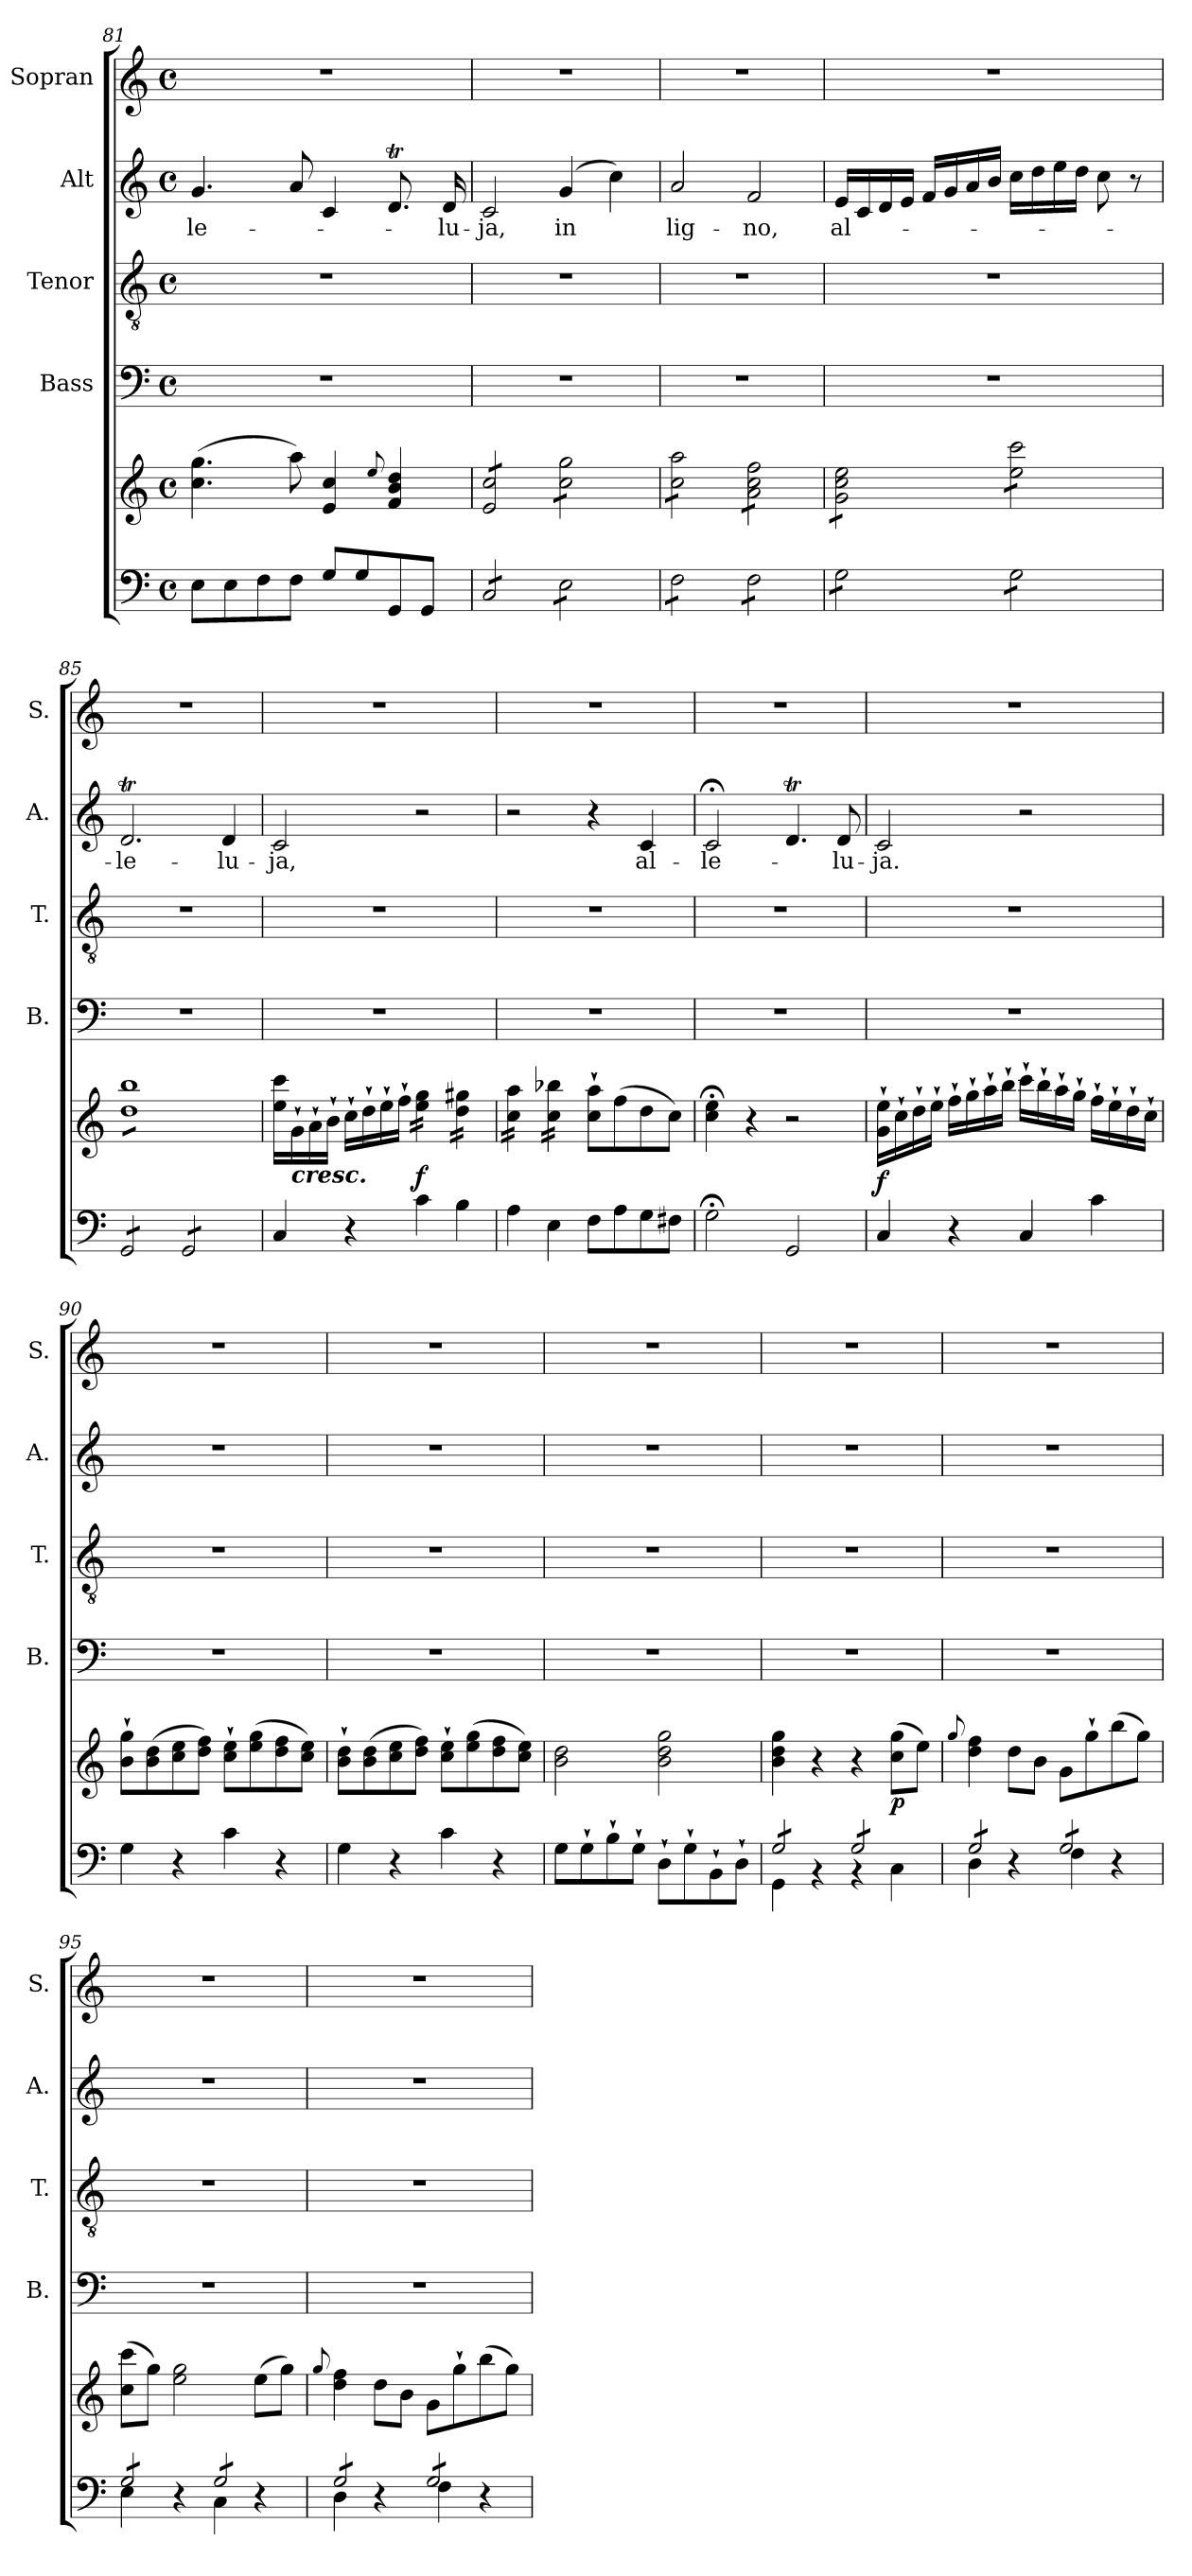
**kern	**kern	**dynam	**kern	**kern	**kern	**text	**kern
*part5	*part5	*part5	*part4	*part3	*part2	*part2	*part1
*staff6	*staff5	*staff5/6	*staff4	*staff3	*staff2	*staff2	*staff1
*	*	*	*I"Bass	*I"Tenor	*I"Alt	*	*I"Sopran
*	*	*	*I'B.	*I'T.	*I'A.	*	*I'S.
*clefF4	*clefG2	*	*clefF4	*clefGv2	*clefG2	*	*clefG2
*k[]	*k[]	*	*k[]	*k[]	*k[]	*	*k[]
*C:	*C:	*	*C:	*C:	*C:	*	*C:
*M4/4	*M4/4	*	*M4/4	*M4/4	*M4/4	*	*M4/4
*met(c)	*met(c)	*	*met(c)	*met(c)	*met(c)	*	*met(c)
=81	=81	=81	=81	=81	=81	=81	=81
!	!	!	!	!	!	!LO:LY:b	!
8E\L	(>4.cc\ 4.gg\	.	1r	1r	4.g/	-le-	1r
8E\	.	.	.	.	.	.	.
8F\	.	.	.	.	.	.	.
8F\J	8aa\)	.	.	.	8a/	.	.
8G/L	4e/ 4cc/	.	.	.	4c/	.	.
8G/	.	.	.	.	.	.	.
.	8qqee/	.	.	.	.	.	.
8GG/	4f/ 4b/ 4dd/	.	.	.	8.dT/	.	.
8GG/J	.	.	.	.	.	.	.
!	!	!	!	!	!	!LO:LY:b	!
.	.	.	.	.	16d/	-lu-	.
=82	=82	=82	=82	=82	=82	=82	=82
!	!	!	!	!	!	!LO:LY:b	!
*tremolo	*	*	*	*	*	*	*
*	*tremolo	*	*	*	*	*	*
8C/L	8e/ 8cc/L	.	1r	1r	2c/	-ja,	1r
8C/	8e/ 8cc/	.	.	.	.	.	.
8C/	8e/ 8cc/	.	.	.	.	.	.
8C/J	8e/ 8cc/J	.	.	.	.	.	.
!	!	!	!	!	!	!LO:LY:b	!
8E\L	8cc\ 8gg\L	.	.	.	(4g/	in	.
8E\	8cc\ 8gg\	.	.	.	.	.	.
8E\	8cc\ 8gg\	.	.	.	4cc\)	.	.
8E\J	8cc\ 8gg\J	.	.	.	.	.	.
=83	=83	=83	=83	=83	=83	=83	=83
!	!	!	!	!	!	!LO:LY:b	!
8F\L	8cc\ 8aa\L	.	1r	1r	2a/	lig-	1r
8F\	8cc\ 8aa\	.	.	.	.	.	.
8F\	8cc\ 8aa\	.	.	.	.	.	.
8F\J	8cc\ 8aa\J	.	.	.	.	.	.
!	!	!	!	!	!	!LO:LY:b	!
8F\L	8a\ 8cc\ 8ff\L	.	.	.	2f/	-no,	.
8F\	8a\ 8cc\ 8ff\	.	.	.	.	.	.
8F\	8a\ 8cc\ 8ff\	.	.	.	.	.	.
8F\J	8a\ 8cc\ 8ff\J	.	.	.	.	.	.
!!LO:PB:g=z
=84	=84	=84	=84	=84	=84	=84	=84
!	!	!	!	!	!	!LO:LY:b	!
8G\L	8g\ 8cc\ 8ee\L	.	1r	1r	16e/LL	al-	1r
.	.	.	.	.	16c/	.	.
8G\	8g\ 8cc\ 8ee\	.	.	.	16d/	.	.
.	.	.	.	.	16e/JJ	.	.
8G\	8g\ 8cc\ 8ee\	.	.	.	16f/LL	.	.
.	.	.	.	.	16g/	.	.
8G\J	8g\ 8cc\ 8ee\J	.	.	.	16a/	.	.
.	.	.	.	.	16b/JJ	.	.
8G\L	8ee\ 8ccc\L	.	.	.	16cc\LL	.	.
.	.	.	.	.	16dd\	.	.
8G\	8ee\ 8ccc\	.	.	.	16ee\	.	.
.	.	.	.	.	16dd\JJ	.	.
8G\	8ee\ 8ccc\	.	.	.	8cc\	.	.
8G\J	8ee\ 8ccc\J	.	.	.	8r	.	.
=85	=85	=85	=85	=85	=85	=85	=85
!	!	!	!	!	!	!LO:LY:b	!
8GG/L	8dd 8bbL	.	1r	1r	2.dT/	-le-	1r
8GG/	8dd 8bb	.	.	.	.	.	.
8GG/	8dd 8bb	.	.	.	.	.	.
8GG/J	8dd 8bb	.	.	.	.	.	.
8GG/L	8dd 8bb	.	.	.	.	.	.
8GG/	8dd 8bb	.	.	.	.	.	.
!	!	!	!	!	!	!LO:LY:b	!
8GG/	8dd 8bb	.	.	.	4d/	-lu-	.
8GG/J	8dd 8bbJ	.	.	.	.	.	.
*	*Xtremolo	*	*	*	*	*	*
*Xtremolo	*	*	*	*	*	*	*
=86	=86	=86	=86	=86	=86	=86	=86
!	!	!	!	!	!	!LO:LY:b	!
4C/	16ee\ 16ccc\LL	.	1r	1r	2c/	-ja,	1r
!	!LO:TX:b:Bi:t=cresc.	!	!	!	!	!	!
.	16g`>\	.	.	.	.	.	.
.	16a`>\	.	.	.	.	.	.
.	16b`>\JJ	.	.	.	.	.	.
4r	16cc`>\LL	.	.	.	.	.	.
.	16dd`>\	.	.	.	.	.	.
.	16ee`>\	.	.	.	.	.	.
.	16ff`>\JJ	.	.	.	.	.	.
!	!	!LO:DY:a=2	!	!	!	!	!
*	*tremolo	*	*	*	*	*	*
4c\	16ee\ 16gg\LL	f	.	.	2r	.	.
.	16ee\ 16gg\	.	.	.	.	.	.
.	16ee\ 16gg\	.	.	.	.	.	.
.	16ee\ 16gg\JJ	.	.	.	.	.	.
4B\	16dd\ 16gg#X\LL	.	.	.	.	.	.
.	16dd\ 16gg#X\	.	.	.	.	.	.
.	16dd\ 16gg#X\	.	.	.	.	.	.
.	16dd\ 16gg#X\JJ	.	.	.	.	.	.
=87	=87	=87	=87	=87	=87	=87	=87
4A\	16cc\ 16aa\LL	.	1r	1r	2r	.	1r
.	16cc\ 16aa\	.	.	.	.	.	.
.	16cc\ 16aa\	.	.	.	.	.	.
.	16cc\ 16aa\JJ	.	.	.	.	.	.
4E\	16cc\ 16bb-X\LL	.	.	.	.	.	.
.	16cc\ 16bb-X\	.	.	.	.	.	.
.	16cc\ 16bb-X\	.	.	.	.	.	.
.	16cc\ 16bb-X\JJ	.	.	.	.	.	.
*	*Xtremolo	*	*	*	*	*	*
8F\L	8cc\`> 8aa\`>L	.	.	.	4r	.	.
8A\	(>8ff\	.	.	.	.	.	.
!	!	!	!	!	!	!LO:LY:b	!
8G\	8dd\	.	.	.	4c/	al-	.
8F#X\J	8cc\J)	.	.	.	.	.	.
=88	=88	=88	=88	=88	=88	=88	=88
!	!	!	!	!	!	!LO:LY:b	!
2G;<\	4cc\;< 4ee\;<	.	1r	1r	2c;</	-le-	1r
.	4r	.	.	.	.	.	.
2GG/	2r	.	.	.	4.dT/	.	.
!	!	!	!	!	!	!LO:LY:b	!
.	.	.	.	.	8d/	-lu-	.
!!LO:LB:g=z
=89	=89	=89	=89	=89	=89	=89	=89
!	!	!LO:DY:b	!	!	!	!LO:LY:b	!
4C/	16g\`> 16ee\`>LL	f	1r	1r	2c/	-ja.	1r
.	16cc`>\	.	.	.	.	.	.
.	16dd`>\	.	.	.	.	.	.
.	16ee`>\JJ	.	.	.	.	.	.
4r	16ff`>\LL	.	.	.	.	.	.
.	16gg`>\	.	.	.	.	.	.
.	16aa`>\	.	.	.	.	.	.
.	16bb`>\JJ	.	.	.	.	.	.
4C/	16ccc`>\LL	.	.	.	2r	.	.
.	16bb`>\	.	.	.	.	.	.
.	16aa`>\	.	.	.	.	.	.
.	16gg`>\JJ	.	.	.	.	.	.
4c\	16ff`>\LL	.	.	.	.	.	.
.	16ee`>\	.	.	.	.	.	.
.	16dd`>\	.	.	.	.	.	.
.	16cc`>\JJ	.	.	.	.	.	.
=90	=90	=90	=90	=90	=90	=90	=90
4G\	8b\`> 8gg\`>L	.	1r	1r	1r	.	1r
.	(>8b\ 8dd\	.	.	.	.	.	.
4r	8cc\ 8ee\	.	.	.	.	.	.
.	8dd\ 8ff\J)	.	.	.	.	.	.
4c\	8cc\`> 8ee\`>L	.	.	.	.	.	.
.	(>8ee\ 8gg\	.	.	.	.	.	.
4r	8dd\ 8ff\	.	.	.	.	.	.
.	8cc\ 8ee\J)	.	.	.	.	.	.
=91	=91	=91	=91	=91	=91	=91	=91
4G\	8b\`> 8dd\`>L	.	1r	1r	1r	.	1r
.	(>8b\ 8dd\	.	.	.	.	.	.
4r	8cc\ 8ee\	.	.	.	.	.	.
.	8dd\ 8ff\J)	.	.	.	.	.	.
4c\	8cc\`> 8ee\`>L	.	.	.	.	.	.
.	(>8ee\ 8gg\	.	.	.	.	.	.
4r	8dd\ 8ff\	.	.	.	.	.	.
.	8cc\ 8ee\J)	.	.	.	.	.	.
!!LO:LB:g=z
=92	=92	=92	=92	=92	=92	=92	=92
8G\L	2b\ 2dd\	.	1r	1r	1r	.	1r
8G`>\	.	.	.	.	.	.	.
8B`>\	.	.	.	.	.	.	.
8G`>\J	.	.	.	.	.	.	.
8D`>\L	2b\ 2dd\ 2gg\	.	.	.	.	.	.
8G`>\	.	.	.	.	.	.	.
8BB`>\	.	.	.	.	.	.	.
8D`>\J	.	.	.	.	.	.	.
=93	=93	=93	=93	=93	=93	=93	=93
*^	*	*	*	*	*	*	*
*tremolo	*	*	*	*	*	*	*	*
8G/L	4GG\	4b\ 4dd\ 4gg\	.	1r	1r	1r	.	1r
8G/	.	.	.	.	.	.	.	.
8G/	4rBB	4r	.	.	.	.	.	.
8G/J	.	.	.	.	.	.	.	.
8G/L	4rAA	4r	.	.	.	.	.	.
8G/	.	.	.	.	.	.	.	.
!	!	!	!LO:DY:b	!	!	!	!	!
8G/	4C\	(>8cc\ 8gg\L	p	.	.	.	.	.
8G/J	.	8ee\J)	.	.	.	.	.	.
=94	=94	=94	=94	=94	=94	=94	=94	=94
.	.	8qqgg/	.	.	.	.	.	.
8G/L	4D\	4dd\ 4ff\	.	1r	1r	1r	.	1r
8G/	.	.	.	.	.	.	.	.
8G/	4rC	8dd\L	.	.	.	.	.	.
8G/J	.	8b\J	.	.	.	.	.	.
8G/L	4F\	8g\L	.	.	.	.	.	.
8G/	.	8gg`>\	.	.	.	.	.	.
8G/	4rC	(>8bb\	.	.	.	.	.	.
8G/J	.	8gg\J)	.	.	.	.	.	.
=95	=95	=95	=95	=95	=95	=95	=95	=95
8G/L	4E\	(>8cc\ 8ccc\L	.	1r	1r	1r	.	1r
8G/	.	8gg\J)	.	.	.	.	.	.
8G/	4rC	2ee\ 2gg\	.	.	.	.	.	.
8G/J	.	.	.	.	.	.	.	.
8G/L	4C\	.	.	.	.	.	.	.
8G/	.	.	.	.	.	.	.	.
8G/	4rC	(>8ee\L	.	.	.	.	.	.
8G/J	.	8gg\J)	.	.	.	.	.	.
=96	=96	=96	=96	=96	=96	=96	=96	=96
.	.	8qqgg/	.	.	.	.	.	.
8G/L	4D\	4dd\ 4ff\	.	1r	1r	1r	.	1r
8G/	.	.	.	.	.	.	.	.
8G/	4rC	8dd\L	.	.	.	.	.	.
8G/J	.	8b\J	.	.	.	.	.	.
8G/L	4F\	8g\L	.	.	.	.	.	.
8G/	.	8gg`>\	.	.	.	.	.	.
8G/	4rC	(>8bb\	.	.	.	.	.	.
8G/J	.	8gg\J)	.	.	.	.	.	.
*Xtremolo	*	*	*	*	*	*	*	*
*v	*v	*	*	*	*	*	*	*
=	=	=	=	=	=	=	=
*-	*-	*-	*-	*-	*-	*-	*-
